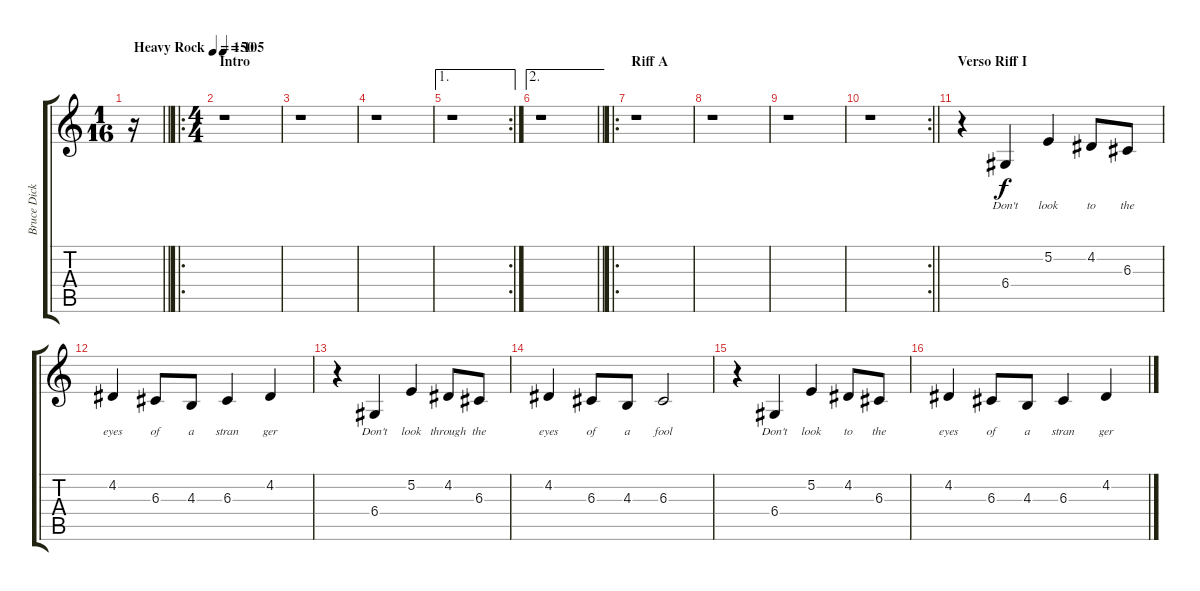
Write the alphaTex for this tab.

\track ("Bruce Dickinson" "Bruce Dick") {instrument lead2sawtooth}
\staff {score tabs}
\tuning (E4 B3 G3 D3 A2 E2) {hide}
\ts (1 16)
\tempo (150 "Heavy Rock")
\clef g2
\barLineRight lightlight
\ks c
r.16{dy f instrument lead2sawtooth} |
\ro
\ts (4 4)
\section ("" "Intro")
\tempo 105
r.1 |
r.1 |
r.1 |
\ae 1
\rc 2
r.1 |
\ae 2
\barLineRight lightlight
r.1 |
\ro
\section ("" "Riff A")
r.1 |
r.1 |
r.1 |
\rc 2
\barLineRight lightlight
r.1 |
\section ("" "Verso Riff I")
r.4 6.4.4{lyrics (0 "Don't") lyrics (1 "") lyrics (2 "") lyrics (3 "") lyrics (4 "")} 5.2.4{lyrics (0 "look") lyrics (1 "") lyrics (2 "") lyrics (3 "") lyrics (4 "")} 4.2.8{lyrics (0 "to") lyrics (1 "") lyrics (2 "") lyrics (3 "") lyrics (4 "")} 6.3.8{lyrics (0 "the") lyrics (1 "") lyrics (2 "") lyrics (3 "") lyrics (4 "")} |
4.2.4{lyrics (0 "eyes") lyrics (1 "") lyrics (2 "") lyrics (3 "") lyrics (4 "")} 6.3.8{lyrics (0 "of") lyrics (1 "") lyrics (2 "") lyrics (3 "") lyrics (4 "")} 4.3.8{lyrics (0 "a") lyrics (1 "") lyrics (2 "") lyrics (3 "") lyrics (4 "")} 6.3.4{lyrics (0 "stran") lyrics (1 "") lyrics (2 "") lyrics (3 "") lyrics (4 "")} 4.2.4{lyrics (0 "ger") lyrics (1 "") lyrics (2 "") lyrics (3 "") lyrics (4 "")} |
r.4 6.4.4{lyrics (0 "Don't") lyrics (1 "") lyrics (2 "") lyrics (3 "") lyrics (4 "")} 5.2.4{lyrics (0 "look") lyrics (1 "") lyrics (2 "") lyrics (3 "") lyrics (4 "")} 4.2.8{lyrics (0 "through") lyrics (1 "") lyrics (2 "") lyrics (3 "") lyrics (4 "")} 6.3.8{lyrics (0 "the") lyrics (1 "") lyrics (2 "") lyrics (3 "") lyrics (4 "")} |
4.2.4{lyrics (0 "eyes") lyrics (1 "") lyrics (2 "") lyrics (3 "") lyrics (4 "")} 6.3.8{lyrics (0 "of") lyrics (1 "") lyrics (2 "") lyrics (3 "") lyrics (4 "")} 4.3.8{lyrics (0 "a") lyrics (1 "") lyrics (2 "") lyrics (3 "") lyrics (4 "")} 6.3.2{lyrics (0 "fool") lyrics (1 "") lyrics (2 "") lyrics (3 "") lyrics (4 "")} |
r.4 6.4.4{lyrics (0 "Don't") lyrics (1 "") lyrics (2 "") lyrics (3 "") lyrics (4 "")} 5.2.4{lyrics (0 "look") lyrics (1 "") lyrics (2 "") lyrics (3 "") lyrics (4 "")} 4.2.8{lyrics (0 "to") lyrics (1 "") lyrics (2 "") lyrics (3 "") lyrics (4 "")} 6.3.8{lyrics (0 "the") lyrics (1 "") lyrics (2 "") lyrics (3 "") lyrics (4 "")} |
4.2.4{lyrics (0 "eyes") lyrics (1 "") lyrics (2 "") lyrics (3 "") lyrics (4 "")} 6.3.8{lyrics (0 "of") lyrics (1 "") lyrics (2 "") lyrics (3 "") lyrics (4 "")} 4.3.8{lyrics (0 "a") lyrics (1 "") lyrics (2 "") lyrics (3 "") lyrics (4 "")} 6.3.4{lyrics (0 "stran") lyrics (1 "") lyrics (2 "") lyrics (3 "") lyrics (4 "")} 4.2.4{lyrics (0 "ger") lyrics (1 "") lyrics (2 "") lyrics (3 "") lyrics (4 "")}
